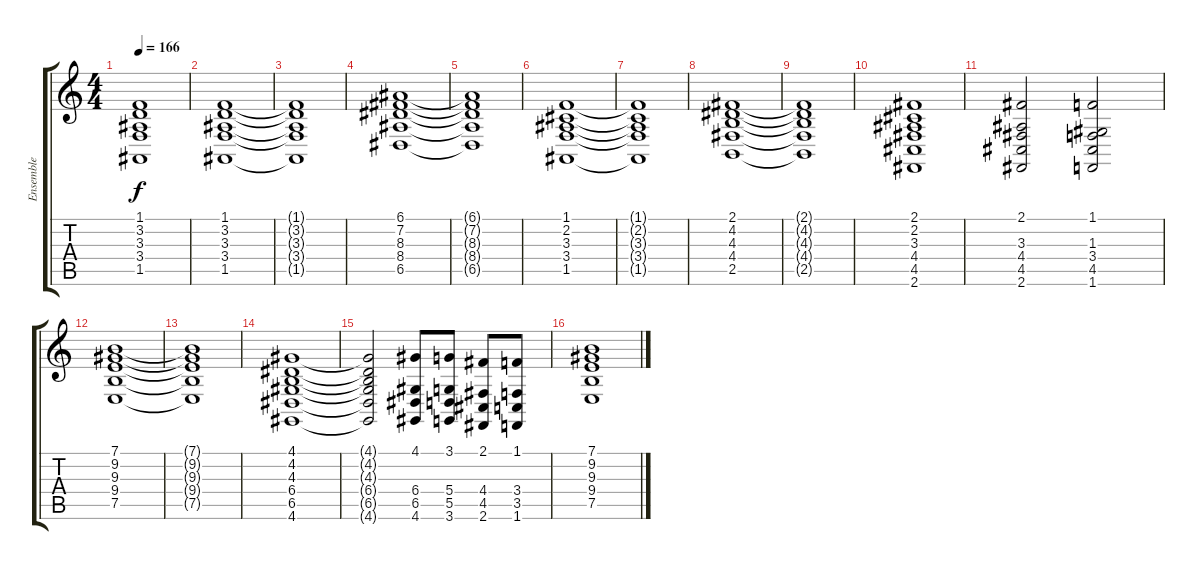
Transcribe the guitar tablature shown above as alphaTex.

\track ("Ensemble" "Ensemble") {instrument stringensemble1}
\staff {score tabs}
\tuning (E4 B3 G3 D3 A2 E2) {hide}
\ts (4 4)
\tempo 166
\clef g2
\ks c
(1.1{t} 3.2{t} 3.3{t} 3.4{t} 1.5{t}).1{dy f} |
(1.1 3.2 3.3 3.4 1.5).1 |
(1.1{t} 3.2{t} 3.3{t} 3.4{t} 1.5{t}).1 |
\section ("" "")
(6.1 7.2 8.3 8.4 6.5).1 |
(6.1{t} 7.2{t} 8.3{t} 8.4{t} 6.5{t}).1 |
(1.1 2.2 3.3 3.4 1.5).1 |
(1.1{t} 2.2{t} 3.3{t} 3.4{t} 1.5{t}).1 |
(2.1 4.2 4.3 4.4 2.5).1 |
(2.1{t} 4.2{t} 4.3{t} 4.4{t} 2.5{t}).1 |
(2.1 2.2 3.3 4.4 4.5 2.6).1 |
(2.1 3.3 4.4 4.5 2.6).2 (1.1 1.3 3.4 4.5 1.6).2 |
\section ("" "")
(7.1 9.2 9.3 9.4 7.5).1 |
(7.1{t} 9.2{t} 9.3{t} 9.4{t} 7.5{t}).1 |
(4.1 4.2 4.3 6.4 6.5 4.6).1 |
(4.1{t} 4.2{t} 4.3{t} 6.4{t} 6.5{t} 4.6{t}).2 (4.1 6.4 6.5 4.6).8 (3.1 5.4 5.5 3.6).8 (2.1 4.4 4.5 2.6).8 (1.1 3.4 3.5 1.6).8 |
(7.1 9.2 9.3 9.4 7.5).1
